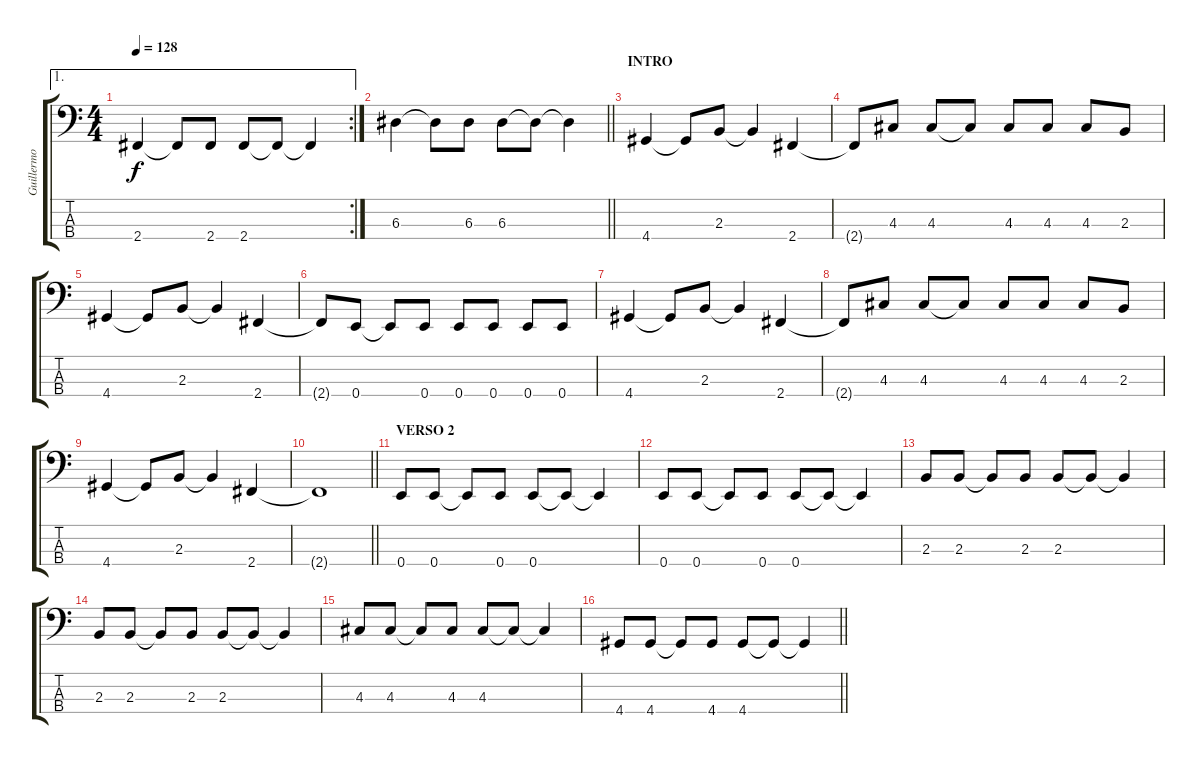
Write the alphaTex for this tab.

\track ("Guillermo Sanchez" "Guillermo ") {instrument electricbassfinger}
\staff {score tabs}
\tuning (G2 D2 A1 E1) {hide}
\ae 1
\rc 2
\ts (4 4)
\tempo 128
\clef f4
\ks c
2.4.4{dy f} 2.4{t}.8 2.4.8 2.4.8 2.4{t}.8 2.4{t}.4 |
\barLineRight lightlight
6.3.4 6.3{t}.8 6.3.8 6.3.8 6.3{t}.8 6.3{t}.4 |
\section ("" "INTRO")
4.4.4 4.4{t}.8 2.3.8 2.3{t}.4 2.4.4 |
2.4{t}.8 4.3.8 4.3.8 4.3{t}.8 4.3.8 4.3.8 4.3.8 2.3.8 |
4.4.4 4.4{t}.8 2.3.8 2.3{t}.4 2.4.4 |
2.4{t}.8 0.4.8 0.4{t}.8 0.4.8 0.4.8 0.4.8 0.4.8 0.4.8 |
4.4.4 4.4{t}.8 2.3.8 2.3{t}.4 2.4.4 |
2.4{t}.8 4.3.8 4.3.8 4.3{t}.8 4.3.8 4.3.8 4.3.8 2.3.8 |
4.4.4 4.4{t}.8 2.3.8 2.3{t}.4 2.4.4 |
\barLineRight lightlight
2.4{t}.1 |
\section ("" "VERSO 2")
0.4.8 0.4.8 0.4{t}.8 0.4.8 0.4.8 0.4{t}.8 0.4{t}.4 |
0.4.8 0.4.8 0.4{t}.8 0.4.8 0.4.8 0.4{t}.8 0.4{t}.4 |
2.3.8 2.3.8 2.3{t}.8 2.3.8 2.3.8 2.3{t}.8 2.3{t}.4 |
2.3.8 2.3.8 2.3{t}.8 2.3.8 2.3.8 2.3{t}.8 2.3{t}.4 |
4.3.8 4.3.8 4.3{t}.8 4.3.8 4.3.8 4.3{t}.8 4.3{t}.4 |
\barLineRight lightlight
4.4.8 4.4.8 4.4{t}.8 4.4.8 4.4.8 4.4{t}.8 4.4{t}.4
